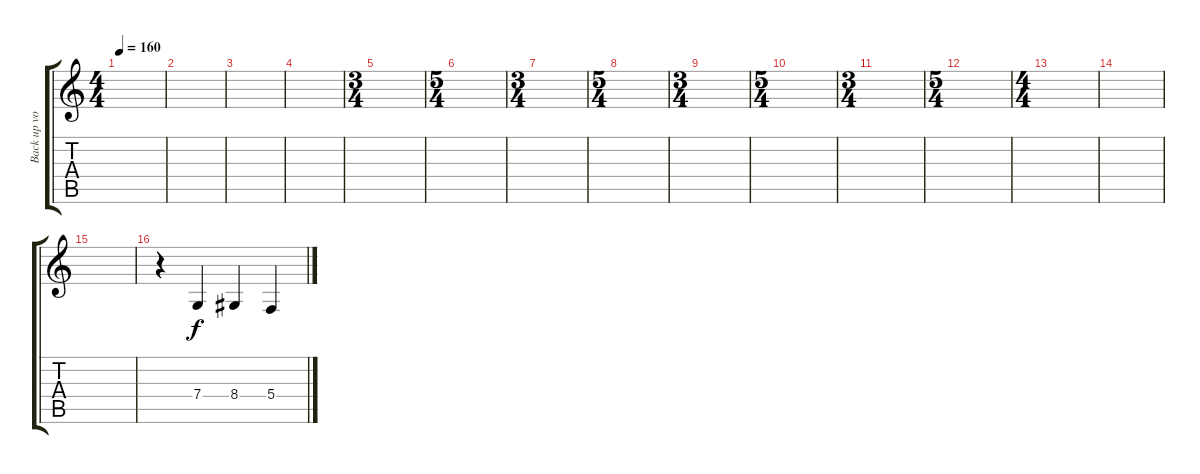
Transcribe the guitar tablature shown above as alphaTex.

\track ("Back up vocals" "Back up vo") {instrument lead1square}
\staff {score tabs}
\tuning (D4 A3 F3 C3 G2 C2) {hide}
\ts (4 4)
\tempo 160
\clef g2
\ks c
|
|
|
|
\ts (3 4)
|
\ts (5 4)
|
\ts (3 4)
|
\ts (5 4)
|
\ts (3 4)
|
\ts (5 4)
|
\ts (3 4)
|
\ts (5 4)
|
\ts (4 4)
|
|
|
r.4 7.4.4 8.4.4 5.4.4
